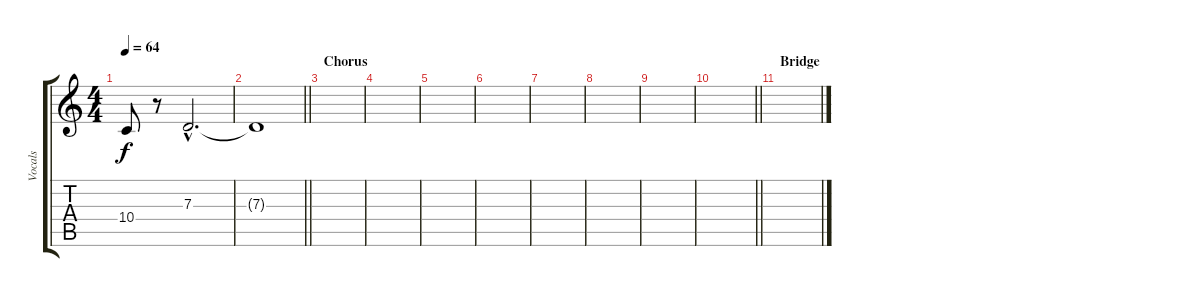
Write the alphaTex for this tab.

\track ("Vocals" "Vocals") {instrument harpsichord}
\staff {score tabs}
\tuning (E4 B3 G3 D3 A2 D2) {hide}
\ts (4 4)
\tempo 64
\clef g2
\ks c
10.4{t}.8{dy f} r.8 7.3{hac}.2{d} |
\barLineRight lightlight
7.3{t}.1 |
\section ("" "Chorus")
|
|
|
|
|
|
|
\barLineRight lightlight
|
\section ("" "Bridge")
